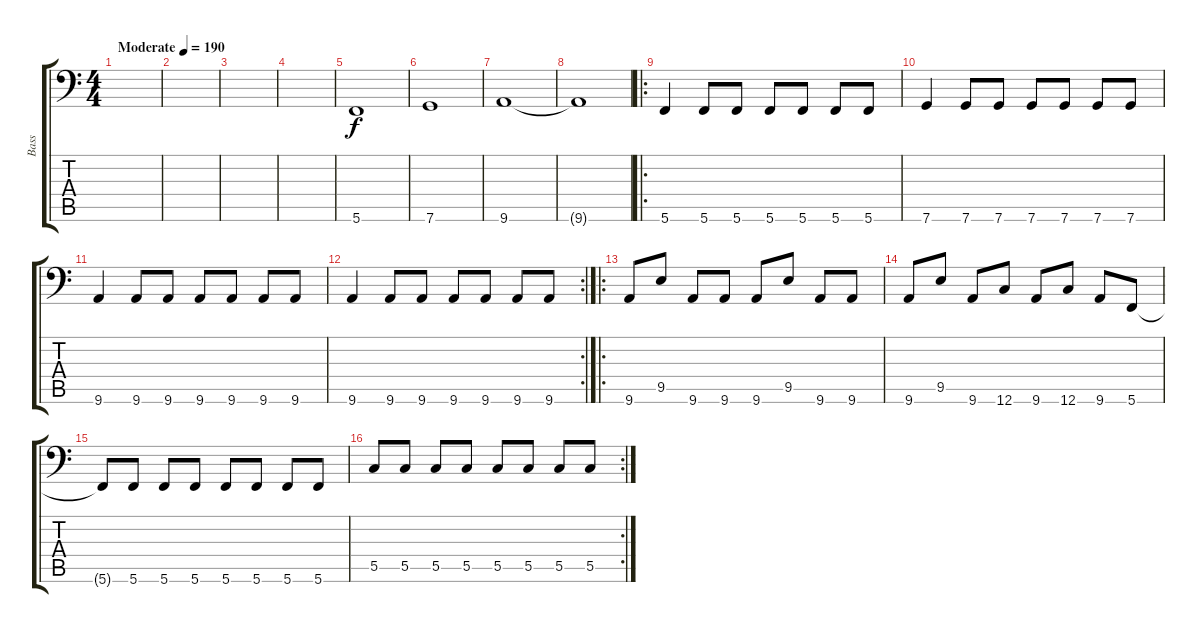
\track ("Bass" "Bass") {instrument electricbasspick}
\staff {score tabs}
\tuning (D3 A2 F2 C2 G1 C1) {hide}
\ts (4 4)
\tempo (190 "Moderate")
\clef f4
\ks c
|
|
|
|
5.6.1 |
7.6.1 |
9.6.1 |
9.6{t}.1 |
\ro
5.6.4 5.6.8 5.6.8 5.6.8 5.6.8 5.6.8 5.6.8 |
7.6.4 7.6.8 7.6.8 7.6.8 7.6.8 7.6.8 7.6.8 |
9.6.4 9.6.8 9.6.8 9.6.8 9.6.8 9.6.8 9.6.8 |
\rc 2
9.6.4 9.6.8 9.6.8 9.6.8 9.6.8 9.6.8 9.6.8 |
\ro
9.6.8 9.5.8 9.6.8 9.6.8 9.6.8 9.5.8 9.6.8 9.6.8 |
9.6.8 9.5.8 9.6.8 12.6.8 9.6.8 12.6.8 9.6.8 5.6.8 |
5.6{t}.8 5.6.8 5.6.8 5.6.8 5.6.8 5.6.8 5.6.8 5.6.8 |
\rc 2
5.5.8 5.5.8 5.5.8 5.5.8 5.5.8 5.5.8 5.5.8 5.5.8
